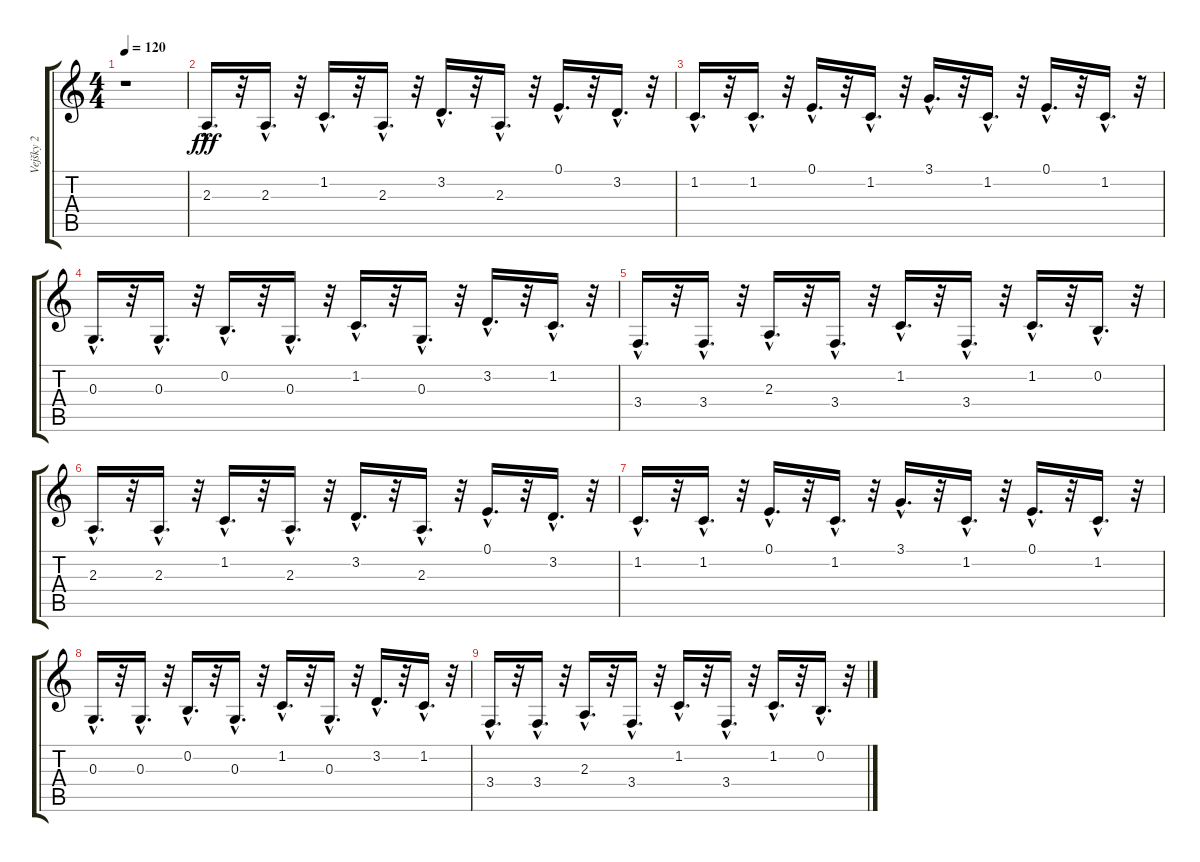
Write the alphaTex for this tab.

\track ("Vejšky 2" "Vejšky 2") {instrument lead2sawtooth}
\staff {score tabs}
\tuning (E4 B3 G3 D3 A2 E2) {hide}
\ts (4 4)
\tempo 120
\clef g2
\ks c
r.1{dy fff} |
2.3{hac}.16{d} r.32 2.3{hac}.16{d} r.32 1.2{hac}.16{d} r.32 2.3{hac}.16{d} r.32 3.2{hac}.16{d} r.32 2.3{hac}.16{d} r.32 0.1{hac}.16{d} r.32 3.2{hac}.16{d} r.32 |
1.2{hac}.16{d} r.32 1.2{hac}.16{d} r.32 0.1{hac}.16{d} r.32 1.2{hac}.16{d} r.32 3.1{hac}.16{d} r.32 1.2{hac}.16{d} r.32 0.1{hac}.16{d} r.32 1.2{hac}.16{d} r.32 |
0.3{hac}.16{d} r.32 0.3{hac}.16{d} r.32 0.2{hac}.16{d} r.32 0.3{hac}.16{d} r.32 1.2{hac}.16{d} r.32 0.3{hac}.16{d} r.32 3.2{hac}.16{d} r.32 1.2{hac}.16{d} r.32 |
3.4{hac}.16{d} r.32 3.4{hac}.16{d} r.32 2.3{hac}.16{d} r.32 3.4{hac}.16{d} r.32 1.2{hac}.16{d} r.32 3.4{hac}.16{d} r.32 1.2{hac}.16{d} r.32 0.2{hac}.16{d} r.32 |
2.3{hac}.16{d} r.32 2.3{hac}.16{d} r.32 1.2{hac}.16{d} r.32 2.3{hac}.16{d} r.32 3.2{hac}.16{d} r.32 2.3{hac}.16{d} r.32 0.1{hac}.16{d} r.32 3.2{hac}.16{d} r.32 |
1.2{hac}.16{d} r.32 1.2{hac}.16{d} r.32 0.1{hac}.16{d} r.32 1.2{hac}.16{d} r.32 3.1{hac}.16{d} r.32 1.2{hac}.16{d} r.32 0.1{hac}.16{d} r.32 1.2{hac}.16{d} r.32 |
0.3{hac}.16{d} r.32 0.3{hac}.16{d} r.32 0.2{hac}.16{d} r.32 0.3{hac}.16{d} r.32 1.2{hac}.16{d} r.32 0.3{hac}.16{d} r.32 3.2{hac}.16{d} r.32 1.2{hac}.16{d} r.32 |
3.4{hac}.16{d} r.32 3.4{hac}.16{d} r.32 2.3{hac}.16{d} r.32 3.4{hac}.16{d} r.32 1.2{hac}.16{d} r.32 3.4{hac}.16{d} r.32 1.2{hac}.16{d} r.32 0.2{hac}.16{d} r.32
